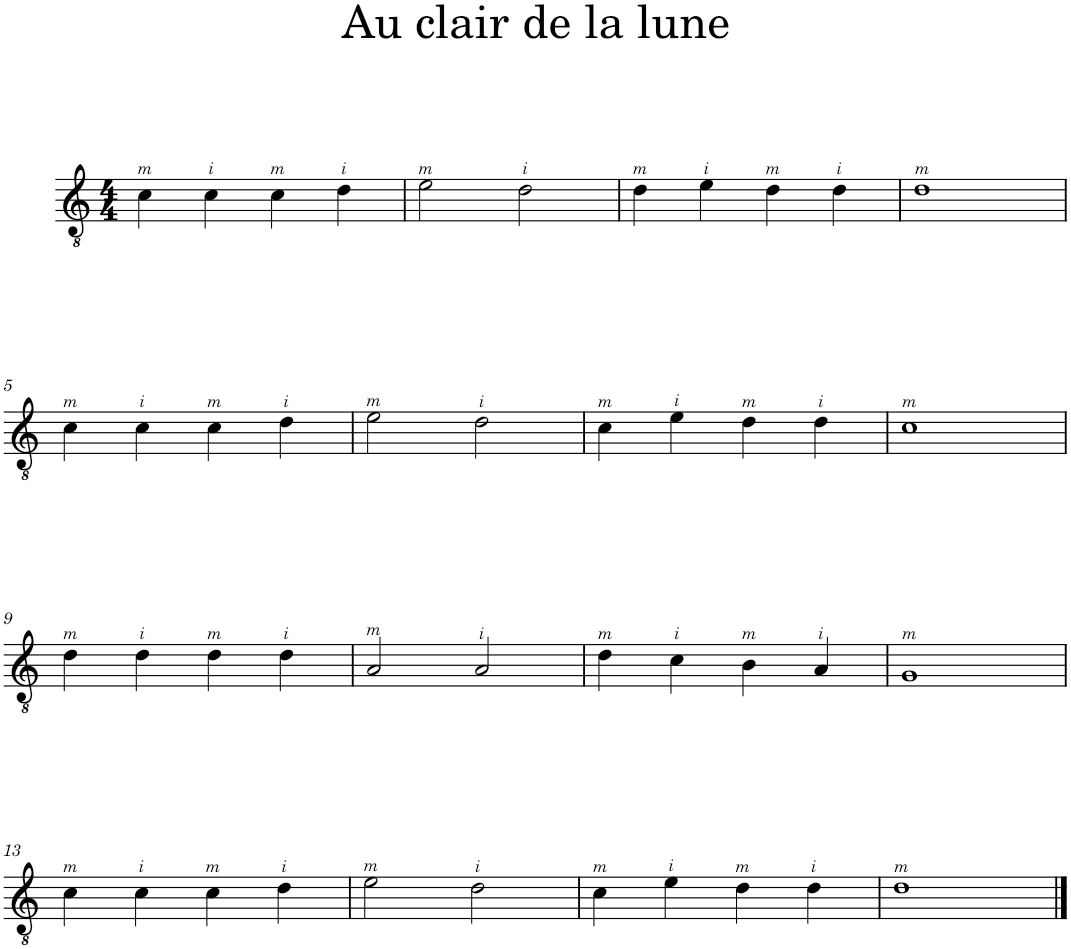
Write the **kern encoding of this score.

**kern
*part1
*staff1
*I"Guitare Classique
*I'Guit.
*clefGv2
*k[]
*M4/4
=1
4c\
4c\
4c\
4d\
=2
2e\
2d\
=3
4d\
4e\
4d\
4d\
=4
1d
!!LO:LB:g=z
=5
4c\
4c\
4c\
4d\
=6
2e\
2d\
=7
4c\
4e\
4d\
4d\
=8
1c
!!LO:LB:g=z
=9
4d\
4d\
4d\
4d\
=10
2A/
2A/
=11
4d\
4c\
4B\
4A/
=12
1G
!!LO:LB:g=z
=13
4c\
4c\
4c\
4d\
=14
2e\
2d\
=15
4c\
4e\
4d\
4d\
=16
1d
==
*-
